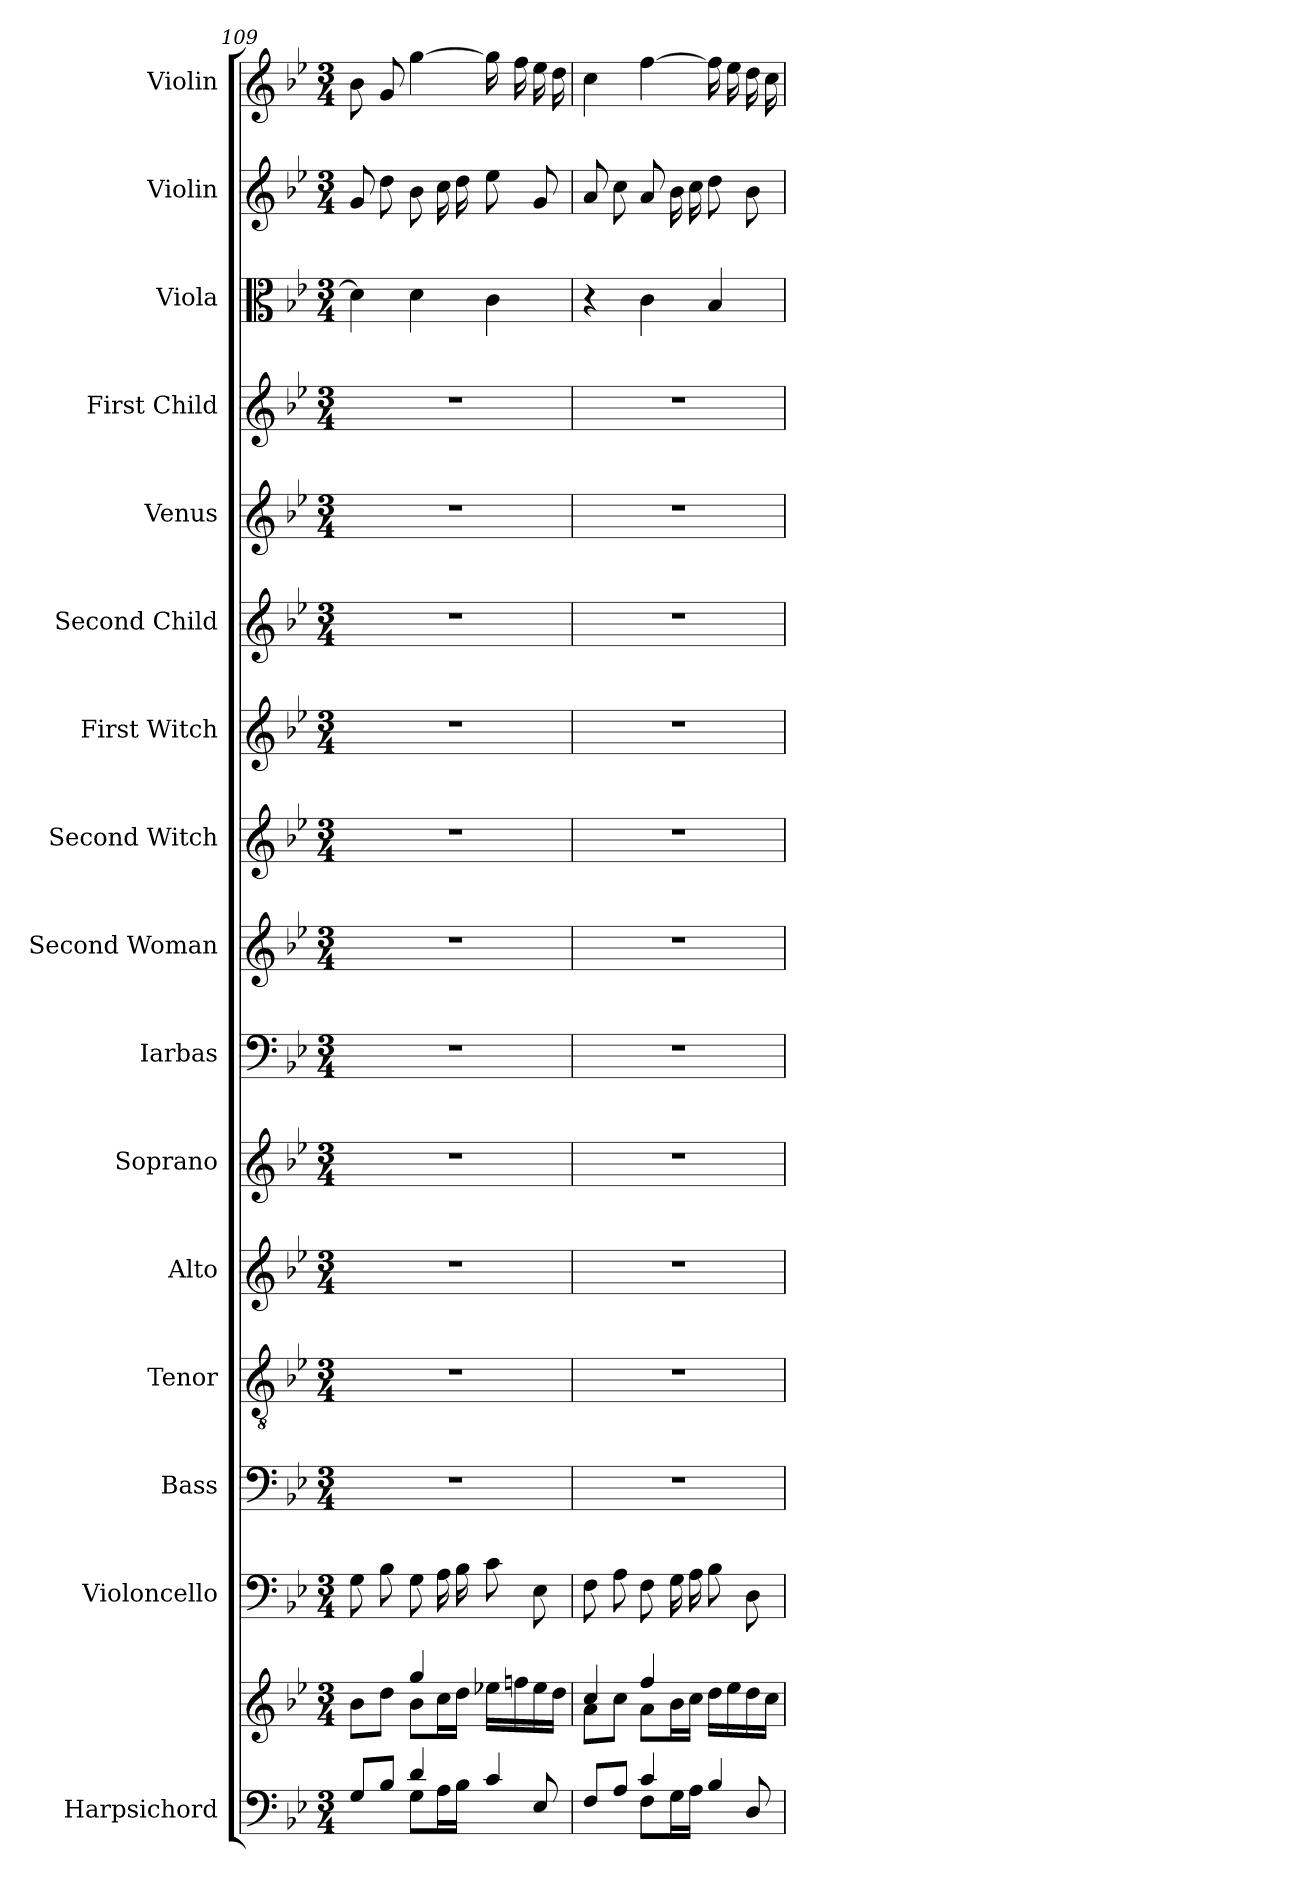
**kern	**kern	**kern	**kern	**kern	**kern	**kern	**kern	**kern	**kern	**kern	**kern	**kern	**kern	**kern	**kern	**kern
*part16	*part16	*part15	*part14	*part13	*part12	*part11	*part10	*part9	*part8	*part7	*part6	*part5	*part4	*part3	*part2	*part1
*staff17	*staff16	*staff15	*staff14	*staff13	*staff12	*staff11	*staff10	*staff9	*staff8	*staff7	*staff6	*staff5	*staff4	*staff3	*staff2	*staff1
*I"Harpsichord	*	*I"Violoncello	*I"Bass	*I"Tenor	*I"Alto	*I"Soprano	*I"Iarbas	*I"Second Woman	*I"Second Witch	*I"First Witch	*I"Second Child	*I"Venus	*I"First Child	*I"Viola	*I"Violin	*I"Violin
*I'Hch.	*	*I'Vc.	*I'B.	*I'T.	*I'A.	*I'S.	*I'I.	*I'2W	*I'W2.	*I'W1	*I'C2.	*I'V.	*I'C1	*I'Vla.	*I'Vln.	*I'Vln.
*clefF4	*clefG2	*clefF4	*clefF4	*clefGv2	*clefG2	*clefG2	*clefF4	*clefG2	*clefG2	*clefG2	*clefG2	*clefG2	*clefG2	*clefC3	*clefG2	*clefG2
*k[b-e-]	*k[b-e-]	*k[b-e-]	*k[b-e-]	*k[b-e-]	*k[b-e-]	*k[b-e-]	*k[b-e-]	*k[b-e-]	*k[b-e-]	*k[b-e-]	*k[b-e-]	*k[b-e-]	*k[b-e-]	*k[b-e-]	*k[b-e-]	*k[b-e-]
*M3/4	*M3/4	*M3/4	*M3/4	*M3/4	*M3/4	*M3/4	*M3/4	*M3/4	*M3/4	*M3/4	*M3/4	*M3/4	*M3/4	*M3/4	*M3/4	*M3/4
=109	=109	=109	=109	=109	=109	=109	=109	=109	=109	=109	=109	=109	=109	=109	=109	=109
*^	*^	*	*	*	*	*	*	*	*	*	*	*	*	*	*	*
8G/L	4ryy	8b-\L	4ryy	8G\	2.r	2.r	2.r	2.r	2.r	2.r	2.r	2.r	2.r	2.r	2.r	4d\]	8g/	8b-\
8B-/J	.	8dd\J	.	8B-\	.	.	.	.	.	.	.	.	.	.	.	.	8dd\	8g/
8G\L	4d/	4gg/	8b-\L	8G\	.	.	.	.	.	.	.	.	.	.	.	4d\	8b-\	[4gg\
16A\L	.	.	16cc\L	16A\	.	.	.	.	.	.	.	.	.	.	.	.	16cc\	.
16B-\JJ	.	.	16dd\JJ	16B-\	.	.	.	.	.	.	.	.	.	.	.	.	16dd\	.
4c/	8ryy	16ee-X\LL	4ryy	8c\	.	.	.	.	.	.	.	.	.	.	.	4c\	8ee-\	16gg\]
.	.	16ffn\	.	.	.	.	.	.	.	.	.	.	.	.	.	.	.	16ff\
.	8E-/	16ee-\	.	8E-\	.	.	.	.	.	.	.	.	.	.	.	.	8g/	16ee-\
.	.	16dd\JJ	.	.	.	.	.	.	.	.	.	.	.	.	.	.	.	16dd\
=110	=110	=110	=110	=110	=110	=110	=110	=110	=110	=110	=110	=110	=110	=110	=110	=110	=110	=110
8F/L	4ryy	4cc/	8a\L	8F\	2.r	2.r	2.r	2.r	2.r	2.r	2.r	2.r	2.r	2.r	2.r	4r	8a/	4cc\
8A/J	.	.	8cc\J	8A\	.	.	.	.	.	.	.	.	.	.	.	.	8cc\	.
8F\L	4c/	4ff/	8a\L	8F\	.	.	.	.	.	.	.	.	.	.	.	4c\	8a/	[4ff\
16G\L	.	.	16b-\L	16G\	.	.	.	.	.	.	.	.	.	.	.	.	16b-\	.
16A\JJ	.	.	16cc\JJ	16A\	.	.	.	.	.	.	.	.	.	.	.	.	16cc\	.
4B-/	8ryy	16dd\LL	4ryy	8B-\	.	.	.	.	.	.	.	.	.	.	.	4B-/	8dd\	16ff\]
.	.	16ee-\	.	.	.	.	.	.	.	.	.	.	.	.	.	.	.	16ee-\
.	8D/	16dd\	.	8D\	.	.	.	.	.	.	.	.	.	.	.	.	8b-\	16dd\
.	.	16cc\JJ	.	.	.	.	.	.	.	.	.	.	.	.	.	.	.	16cc\
*v	*v	*	*	*	*	*	*	*	*	*	*	*	*	*	*	*	*	*
*	*v	*v	*	*	*	*	*	*	*	*	*	*	*	*	*	*	*
=	=	=	=	=	=	=	=	=	=	=	=	=	=	=	=	=
*-	*-	*-	*-	*-	*-	*-	*-	*-	*-	*-	*-	*-	*-	*-	*-	*-
